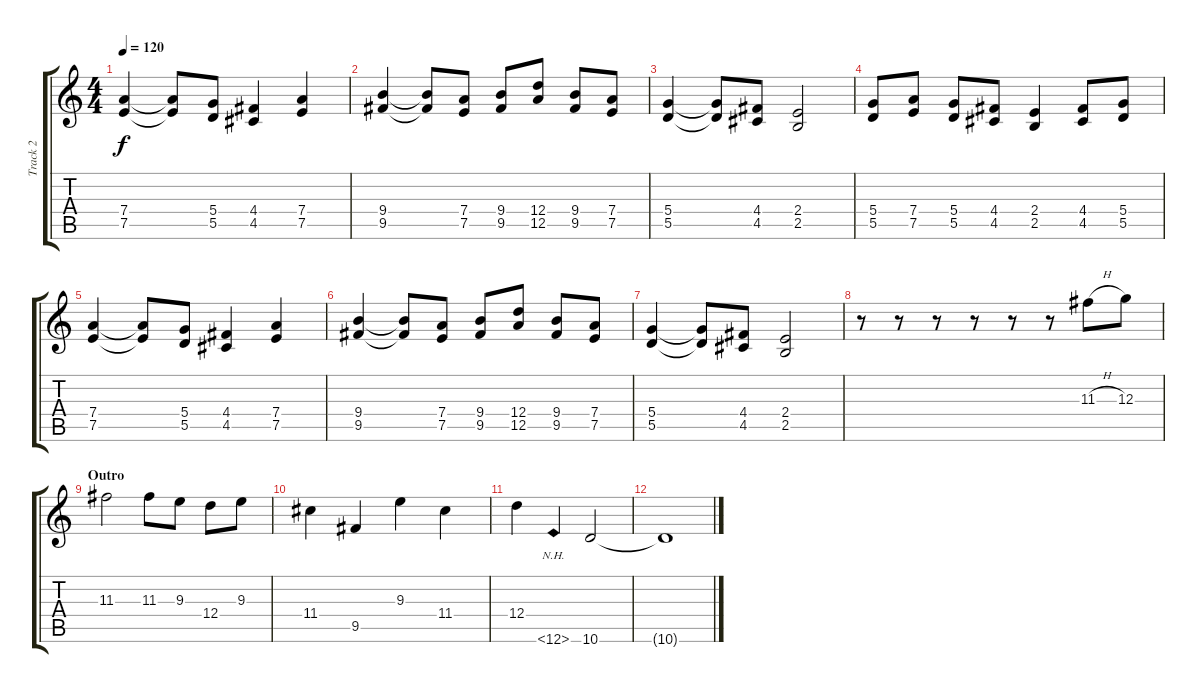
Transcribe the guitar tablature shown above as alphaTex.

\track ("Track 2" "Track 2") {instrument distortionguitar}
\staff {score tabs}
\tuning (E4 B3 G3 D3 A2 E2) {hide}
\ts (4 4)
\tempo 120
\clef g2
\ks c
(7.4 7.5).4{dy f} (7.4{t} 7.5{t}).8 (5.4 5.5).8 (4.4 4.5).4 (7.4 7.5).4 |
(9.4 9.5).4 (9.4{t} 9.5{t}).8 (7.4 7.5).8 (9.4 9.5).8 (12.4 12.5).8 (9.4 9.5).8 (7.4 7.5).8 |
(5.4 5.5).4 (5.4{t} 5.5{t}).8 (4.4 4.5).8 (2.4 2.5).2 |
(5.4 5.5).8 (7.4 7.5).8 (5.4 5.5).8 (4.4 4.5).8 (2.4 2.5).4 (4.4 4.5).8 (5.4 5.5).8 |
(7.4 7.5).4 (7.4{t} 7.5{t}).8 (5.4 5.5).8 (4.4 4.5).4 (7.4 7.5).4 |
(9.4 9.5).4 (9.4{t} 9.5{t}).8 (7.4 7.5).8 (9.4 9.5).8 (12.4 12.5).8 (9.4 9.5).8 (7.4 7.5).8 |
(5.4 5.5).4 (5.4{t} 5.5{t}).8 (4.4 4.5).8 (2.4 2.5).2 |
r.8 r.8 r.8 r.8 r.8 r.8 11.3{h}.8 12.3.8 |
\section ("" "Outro")
11.3.2 11.3.8 9.3.8 12.4.8 9.3.8 |
11.4.4 9.5.4 9.3.4 11.4.4 |
12.4.4 12.6{nh}.4 10.6.2 |
10.6{t}.1
